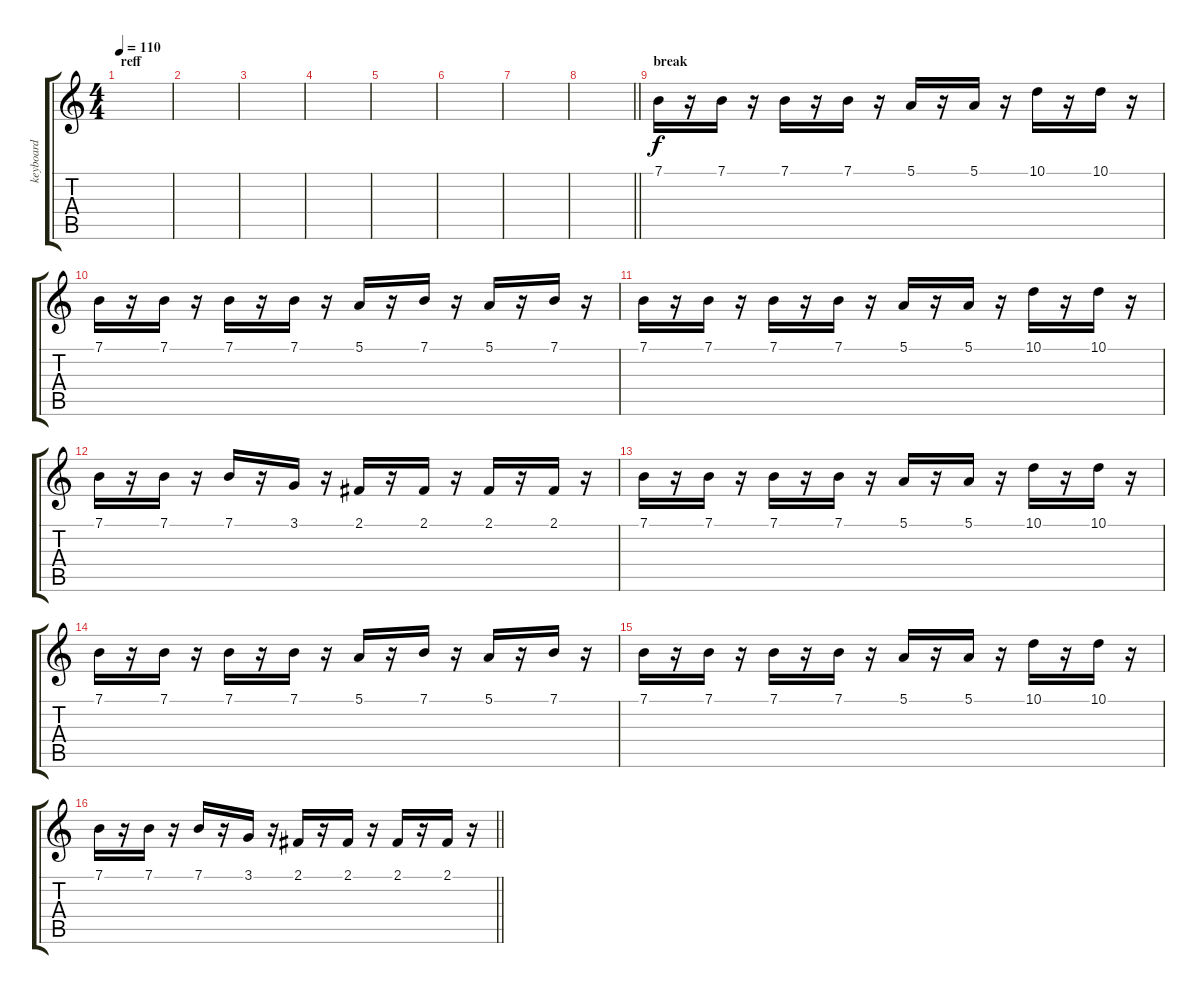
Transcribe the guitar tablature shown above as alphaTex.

\track ("keyboard" "keyboard") {instrument sopranosax}
\staff {score tabs}
\tuning (E4 B3 G3 D3 A2 E2) {hide}
\ts (4 4)
\section ("" "reff")
\tempo 110
\clef g2
\ks c
|
|
|
|
|
|
|
\barLineRight lightlight
|
\section ("" "break")
7.1.16{instrument lead1square} r.16 7.1.16 r.16 7.1.16 r.16 7.1.16 r.16 5.1.16 r.16 5.1.16 r.16 10.1.16 r.16 10.1.16 r.16 |
7.1.16 r.16 7.1.16 r.16 7.1.16 r.16 7.1.16 r.16 5.1.16 r.16 7.1.16 r.16 5.1.16 r.16 7.1.16 r.16 |
7.1.16 r.16 7.1.16 r.16 7.1.16 r.16 7.1.16 r.16 5.1.16 r.16 5.1.16 r.16 10.1.16 r.16 10.1.16 r.16 |
7.1.16 r.16 7.1.16 r.16 7.1.16 r.16 3.1.16 r.16 2.1.16 r.16 2.1.16 r.16 2.1.16 r.16 2.1.16 r.16 |
7.1.16 r.16 7.1.16 r.16 7.1.16 r.16 7.1.16 r.16 5.1.16 r.16 5.1.16 r.16 10.1.16 r.16 10.1.16 r.16 |
7.1.16 r.16 7.1.16 r.16 7.1.16 r.16 7.1.16 r.16 5.1.16 r.16 7.1.16 r.16 5.1.16 r.16 7.1.16 r.16 |
7.1.16 r.16 7.1.16 r.16 7.1.16 r.16 7.1.16 r.16 5.1.16 r.16 5.1.16 r.16 10.1.16 r.16 10.1.16 r.16 |
\barLineRight lightlight
7.1.16 r.16 7.1.16 r.16 7.1.16 r.16 3.1.16 r.16 2.1.16 r.16 2.1.16 r.16 2.1.16 r.16 2.1.16 r.16
